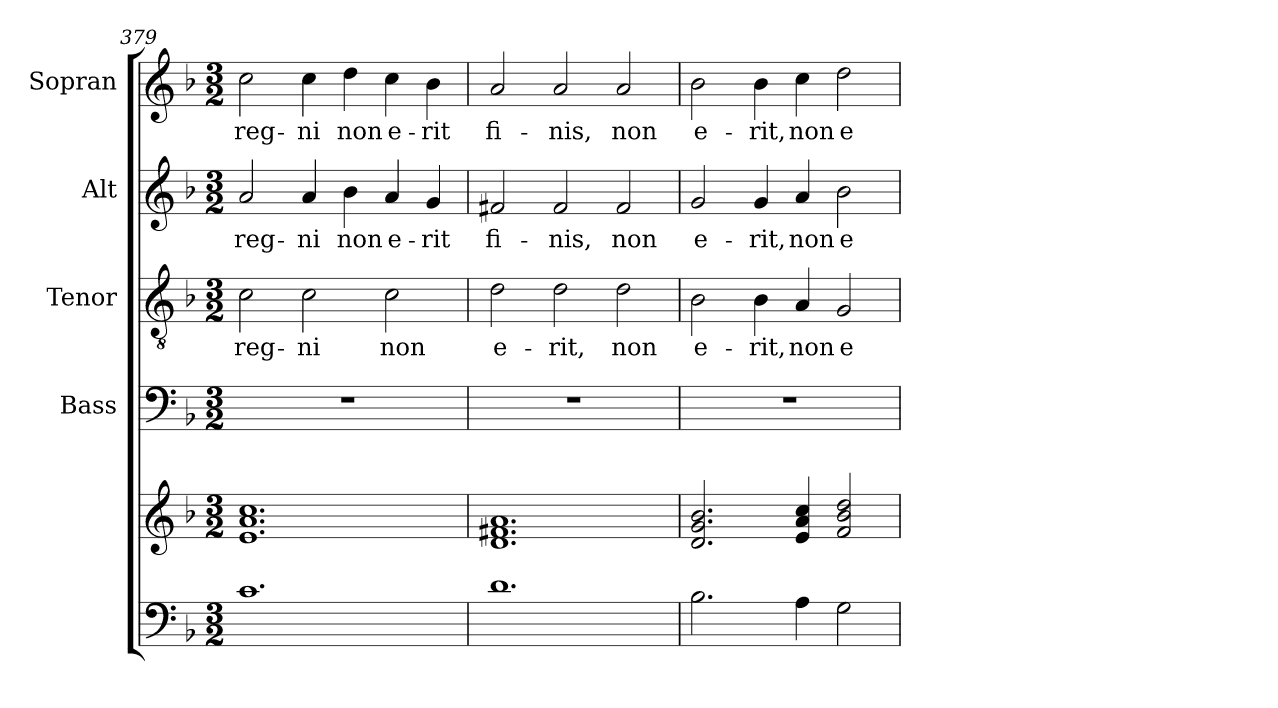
**kern	**kern	**kern	**kern	**text	**kern	**text	**kern	**text
*part5	*part5	*part4	*part3	*part3	*part2	*part2	*part1	*part1
*staff6	*staff5	*staff4	*staff3	*staff3	*staff2	*staff2	*staff1	*staff1
*	*	*I"Bass	*I"Tenor	*	*I"Alt	*	*I"Sopran	*
*	*	*I'B.	*I'T.	*	*I'A.	*	*I'S.	*
*clefF4	*clefG2	*clefF4	*clefGv2	*	*clefG2	*	*clefG2	*
*k[b-]	*k[b-]	*k[b-]	*k[b-]	*	*k[b-]	*	*k[b-]	*
*F:	*F:	*F:	*F:	*	*F:	*	*F:	*
*M3/2	*M3/2	*M3/2	*M3/2	*	*M3/2	*	*M3/2	*
=379	=379	=379	=379	=379	=379	=379	=379	=379
!	!	!	!	!LO:LY:b	!	!LO:LY:b	!	!LO:LY:b
1.c	1.e 1.a 1.cc	1.r	2c\	reg-	2a/	reg-	2cc\	reg-
!	!	!	!	!LO:LY:b	!	!LO:LY:b	!	!LO:LY:b
.	.	.	2c\	-ni	4a/	-ni	4cc\	-ni
!	!	!	!	!	!	!LO:LY:b	!	!LO:LY:b
.	.	.	.	.	4b-\	non	4dd\	non
!	!	!	!	!LO:LY:b	!	!LO:LY:b	!	!LO:LY:b
.	.	.	2c\	non	4a/	e-	4cc\	e-
!	!	!	!	!	!	!LO:LY:b	!	!LO:LY:b
.	.	.	.	.	4g/	-rit	4b-\	-rit
!!LO:PB:g=z
=380	=380	=380	=380	=380	=380	=380	=380	=380
!	!	!	!	!LO:LY:b	!	!LO:LY:b	!	!LO:LY:b
1.d	1.d 1.f#X 1.a	1.r	2d\	e-	2f#X/	fi-	2a/	fi-
!	!	!	!	!LO:LY:b	!	!LO:LY:b	!	!LO:LY:b
.	.	.	2d\	-rit,	2f#/	-nis,	2a/	-nis,
!	!	!	!	!LO:LY:b	!	!LO:LY:b	!	!LO:LY:b
.	.	.	2d\	non	2f#/	non	2a/	non
=381	=381	=381	=381	=381	=381	=381	=381	=381
!	!	!	!	!LO:LY:b	!	!LO:LY:b	!	!LO:LY:b
2.B-\	2.d/ 2.g/ 2.b-/	1.r	2B-\	e-	2g/	e-	2b-\	e-
!	!	!	!	!LO:LY:b	!	!LO:LY:b	!	!LO:LY:b
.	.	.	4B-\	-rit,	4g/	-rit,	4b-\	-rit,
!	!	!	!	!LO:LY:b	!	!LO:LY:b	!	!LO:LY:b
4A\	4e/ 4a/ 4cc/	.	4A/	non	4a/	non	4cc\	non
!	!	!	!	!LO:LY:b	!	!LO:LY:b	!	!LO:LY:b
2G\	2f/ 2b-/ 2dd/	.	2G/	e-	2b-\	e-	2dd\	e-
=	=	=	=	=	=	=	=	=
*-	*-	*-	*-	*-	*-	*-	*-	*-
